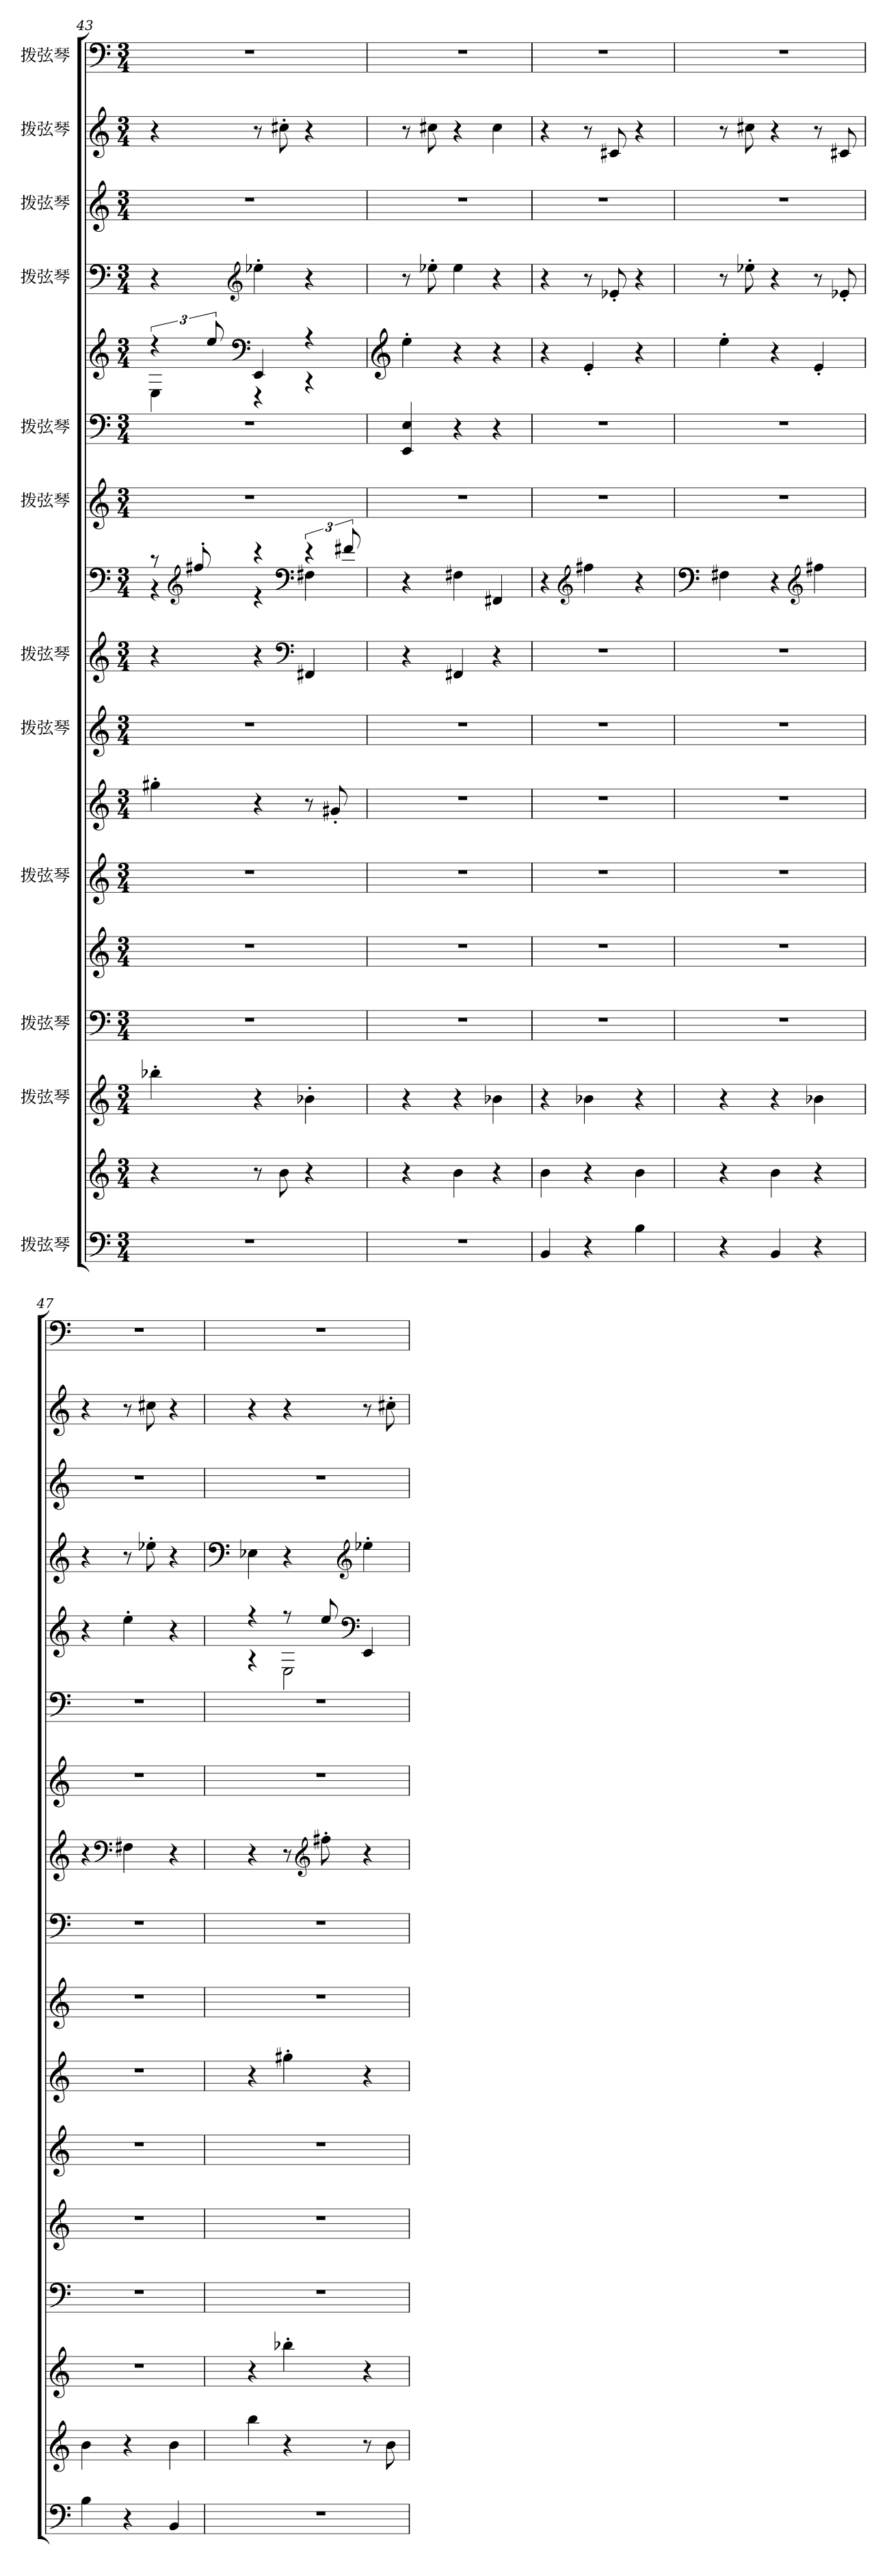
**kern	**kern	**kern	**kern	**kern	**kern	**kern	**kern	**kern	**kern	**kern	**kern	**kern	**kern	**kern	**kern	**kern
*part12	*part12	*part11	*part10	*part10	*part9	*part9	*part8	*part7	*part7	*part6	*part5	*part5	*part4	*part3	*part2	*part1
*staff17	*staff16	*staff15	*staff14	*staff13	*staff12	*staff11	*staff10	*staff9	*staff8	*staff7	*staff6	*staff5	*staff4	*staff3	*staff2	*staff1
*I"拨弦琴	*	*I"拨弦琴	*I"拨弦琴	*	*I"拨弦琴	*	*I"拨弦琴	*I"拨弦琴	*	*I"拨弦琴	*I"拨弦琴	*	*I"拨弦琴	*I"拨弦琴	*I"拨弦琴	*I"拨弦琴
*clefF4	*clefG2	*clefG2	*clefF4	*clefG2	*clefG2	*clefG2	*clefG2	*clefG2	*clefF4	*clefG2	*clefF4	*clefG2	*clefF4	*clefG2	*clefG2	*clefF4
*k[]	*k[]	*k[]	*k[]	*k[]	*k[]	*k[]	*k[]	*k[]	*k[]	*k[]	*k[]	*k[]	*k[]	*k[]	*k[]	*k[]
*M3/4	*M3/4	*M3/4	*M3/4	*M3/4	*M3/4	*M3/4	*M3/4	*M3/4	*M3/4	*M3/4	*M3/4	*M3/4	*M3/4	*M3/4	*M3/4	*M3/4
=43	=43	=43	=43	=43	=43	=43	=43	=43	=43	=43	=43	=43	=43	=43	=43	=43
*	*	*	*	*	*	*	*	*	*^	*	*	*^	*	*	*	*
2.r	4r	4bb-X'\	2.r	2.r	2.r	4gg#X'\	2.r	4r	8r	4r	2.r	2.r	6r	4E\	4r	2.r	4r	2.r
*	*	*	*	*	*	*	*	*	*clefG2	*	*	*	*	*	*	*	*	*
.	.	.	.	.	.	.	.	.	8ff#X'/	.	.	.	.	.	.	.	.	.
.	.	.	.	.	.	.	.	.	.	.	.	.	12ee/	.	.	.	.	.
*	*	*	*	*	*	*	*	*	*	*	*	*	*clefF4	*	*clefG2	*	*	*
.	8r	4r	.	.	.	4r	.	4r	4r	4r	.	.	4EE/	4r	4ee-X'\	.	8r	.
.	8b\	.	.	.	.	.	.	.	.	.	.	.	.	.	.	.	8cc#X'\	.
*	*	*	*	*	*	*	*	*clefF4	*clefF4	*	*	*	*	*	*	*	*	*
.	4r	4b-X'\	.	.	.	8r	.	4FF#X/	6r	4F#X\	.	.	4r	4r	4r	.	4r	.
.	.	.	.	.	.	8g#X'/	.	.	.	.	.	.	.	.	.	.	.	.
.	.	.	.	.	.	.	.	.	12f#X/	.	.	.	.	.	.	.	.	.
*	*	*	*	*	*	*	*	*	*v	*v	*	*	*v	*v	*	*	*	*
!!LO:PB:g=z
=44	=44	=44	=44	=44	=44	=44	=44	=44	=44	=44	=44	=44	=44	=44	=44	=44
*	*	*	*	*	*	*	*	*	*	*	*	*clefG2	*	*	*	*
2.r	4r	4r	2.r	2.r	2.r	2.r	2.r	4r	4r	2.r	4EE/ 4E/	4ee'\	8r	2.r	8r	2.r
.	.	.	.	.	.	.	.	.	.	.	.	.	8ee-X'\	.	8cc#X\	.
.	4b\	4r	.	.	.	.	.	4FF#X/	4F#X\	.	4r	4r	4ee-\	.	4r	.
.	4r	4b-X\	.	.	.	.	.	4r	4FF#X/	.	4r	4r	4r	.	4cc#\	.
=45	=45	=45	=45	=45	=45	=45	=45	=45	=45	=45	=45	=45	=45	=45	=45	=45
4BB/	4b\	4r	2.r	2.r	2.r	2.r	2.r	2.r	4r	2.r	2.r	4r	4r	2.r	4r	2.r
*	*	*	*	*	*	*	*	*	*clefG2	*	*	*	*	*	*	*
4r	4r	4b-X\	.	.	.	.	.	.	4ff#X\	.	.	4e'/	8r	.	8r	.
.	.	.	.	.	.	.	.	.	.	.	.	.	8e-X'/	.	8c#X/	.
4B\	4b\	4r	.	.	.	.	.	.	4r	.	.	4r	4r	.	4r	.
=46	=46	=46	=46	=46	=46	=46	=46	=46	=46	=46	=46	=46	=46	=46	=46	=46
*	*	*	*	*	*	*	*	*	*clefF4	*	*	*	*	*	*	*
4r	4r	4r	2.r	2.r	2.r	2.r	2.r	2.r	4F#X\	2.r	2.r	4ee'\	8r	2.r	8r	2.r
.	.	.	.	.	.	.	.	.	.	.	.	.	8ee-X'\	.	8cc#X\	.
4BB/	4b\	4r	.	.	.	.	.	.	4r	.	.	4r	4r	.	4r	.
*	*	*	*	*	*	*	*	*	*clefG2	*	*	*	*	*	*	*
4r	4r	4b-X\	.	.	.	.	.	.	4ff#X\	.	.	4e'/	8r	.	8r	.
.	.	.	.	.	.	.	.	.	.	.	.	.	8e-X'/	.	8c#X/	.
=47	=47	=47	=47	=47	=47	=47	=47	=47	=47	=47	=47	=47	=47	=47	=47	=47
4B\	4b\	2.r	2.r	2.r	2.r	2.r	2.r	2.r	4r	2.r	2.r	4r	4r	2.r	4r	2.r
*	*	*	*	*	*	*	*	*	*clefF4	*	*	*	*	*	*	*
4r	4r	.	.	.	.	.	.	.	4F#X\	.	.	4ee'\	8r	.	8r	.
.	.	.	.	.	.	.	.	.	.	.	.	.	8ee-X'\	.	8cc#X\	.
4BB/	4b\	.	.	.	.	.	.	.	4r	.	.	4r	4r	.	4r	.
!!LO:PB:g=z
=48	=48	=48	=48	=48	=48	=48	=48	=48	=48	=48	=48	=48	=48	=48	=48	=48
*	*	*	*	*	*	*	*	*	*	*	*	*	*clefF4	*	*	*
*	*	*	*	*	*	*	*	*	*	*	*	*^	*	*	*	*
2.r	4bb\	4r	2.r	2.r	2.r	4r	2.r	2.r	4r	2.r	2.r	4r	4r	4E-X\	2.r	4r	2.r
.	4r	4bb-X'\	.	.	.	4gg#X'\	.	.	8r	.	.	8r	2E\	4r	.	4r	.
*	*	*	*	*	*	*	*	*	*clefG2	*	*	*	*	*	*	*	*
.	.	.	.	.	.	.	.	.	8ff#X'\	.	.	8ee/	.	.	.	.	.
*	*	*	*	*	*	*	*	*	*	*	*	*clefF4	*	*clefG2	*	*	*
.	8r	4r	.	.	.	4r	.	.	4r	.	.	4EE/	.	4ee-X'\	.	8r	.
.	8b\	.	.	.	.	.	.	.	.	.	.	.	.	.	.	8cc#X'\	.
*	*	*	*	*	*	*	*	*	*	*	*	*v	*v	*	*	*	*
=	=	=	=	=	=	=	=	=	=	=	=	=	=	=	=	=
*-	*-	*-	*-	*-	*-	*-	*-	*-	*-	*-	*-	*-	*-	*-	*-	*-
